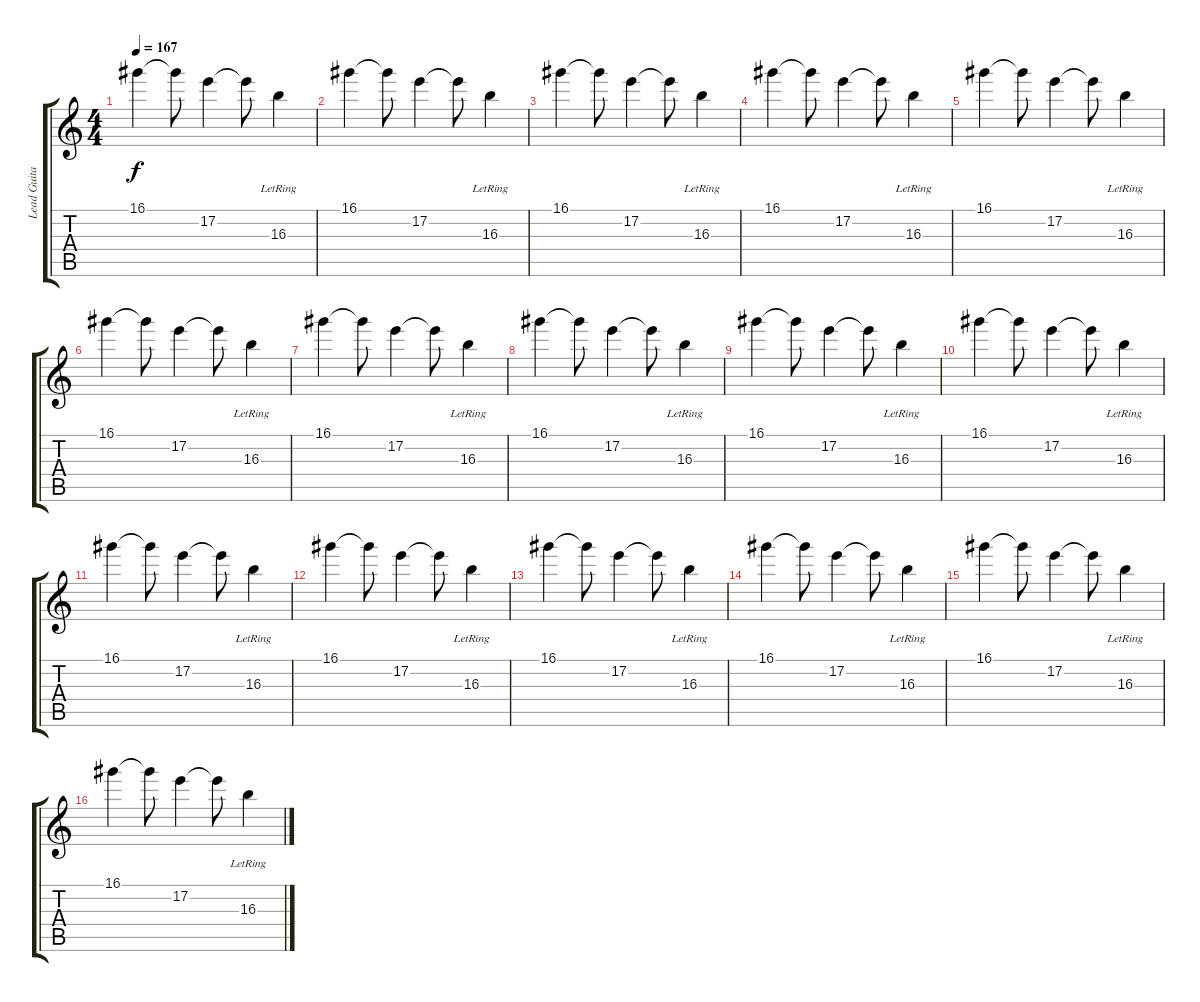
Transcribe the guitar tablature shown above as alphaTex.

\track ("Lead Guitar" "Lead Guita") {instrument distortionguitar}
\staff {score tabs}
\tuning (E4 B3 G3 D3 A2 E2) {hide}
\ts (4 4)
\tempo 167
\clef g2
\ks c
16.1.4{dy f} 16.1{t}.8 17.2.4 17.2{t}.8 16.3{lr}.4 |
16.1.4 16.1{t}.8 17.2.4 17.2{t}.8 16.3{lr}.4 |
16.1.4 16.1{t}.8 17.2.4 17.2{t}.8 16.3{lr}.4 |
16.1.4 16.1{t}.8 17.2.4 17.2{t}.8 16.3{lr}.4 |
16.1.4 16.1{t}.8 17.2.4 17.2{t}.8 16.3{lr}.4 |
16.1.4 16.1{t}.8 17.2.4 17.2{t}.8 16.3{lr}.4 |
16.1.4 16.1{t}.8 17.2.4 17.2{t}.8 16.3{lr}.4 |
16.1.4 16.1{t}.8 17.2.4 17.2{t}.8 16.3{lr}.4 |
16.1.4 16.1{t}.8 17.2.4 17.2{t}.8 16.3{lr}.4 |
16.1.4 16.1{t}.8 17.2.4 17.2{t}.8 16.3{lr}.4 |
16.1.4 16.1{t}.8 17.2.4 17.2{t}.8 16.3{lr}.4 |
16.1.4 16.1{t}.8 17.2.4 17.2{t}.8 16.3{lr}.4 |
16.1.4 16.1{t}.8 17.2.4 17.2{t}.8 16.3{lr}.4 |
16.1.4 16.1{t}.8 17.2.4 17.2{t}.8 16.3{lr}.4 |
16.1.4 16.1{t}.8 17.2.4 17.2{t}.8 16.3{lr}.4 |
16.1.4 16.1{t}.8 17.2.4 17.2{t}.8 16.3{lr}.4
